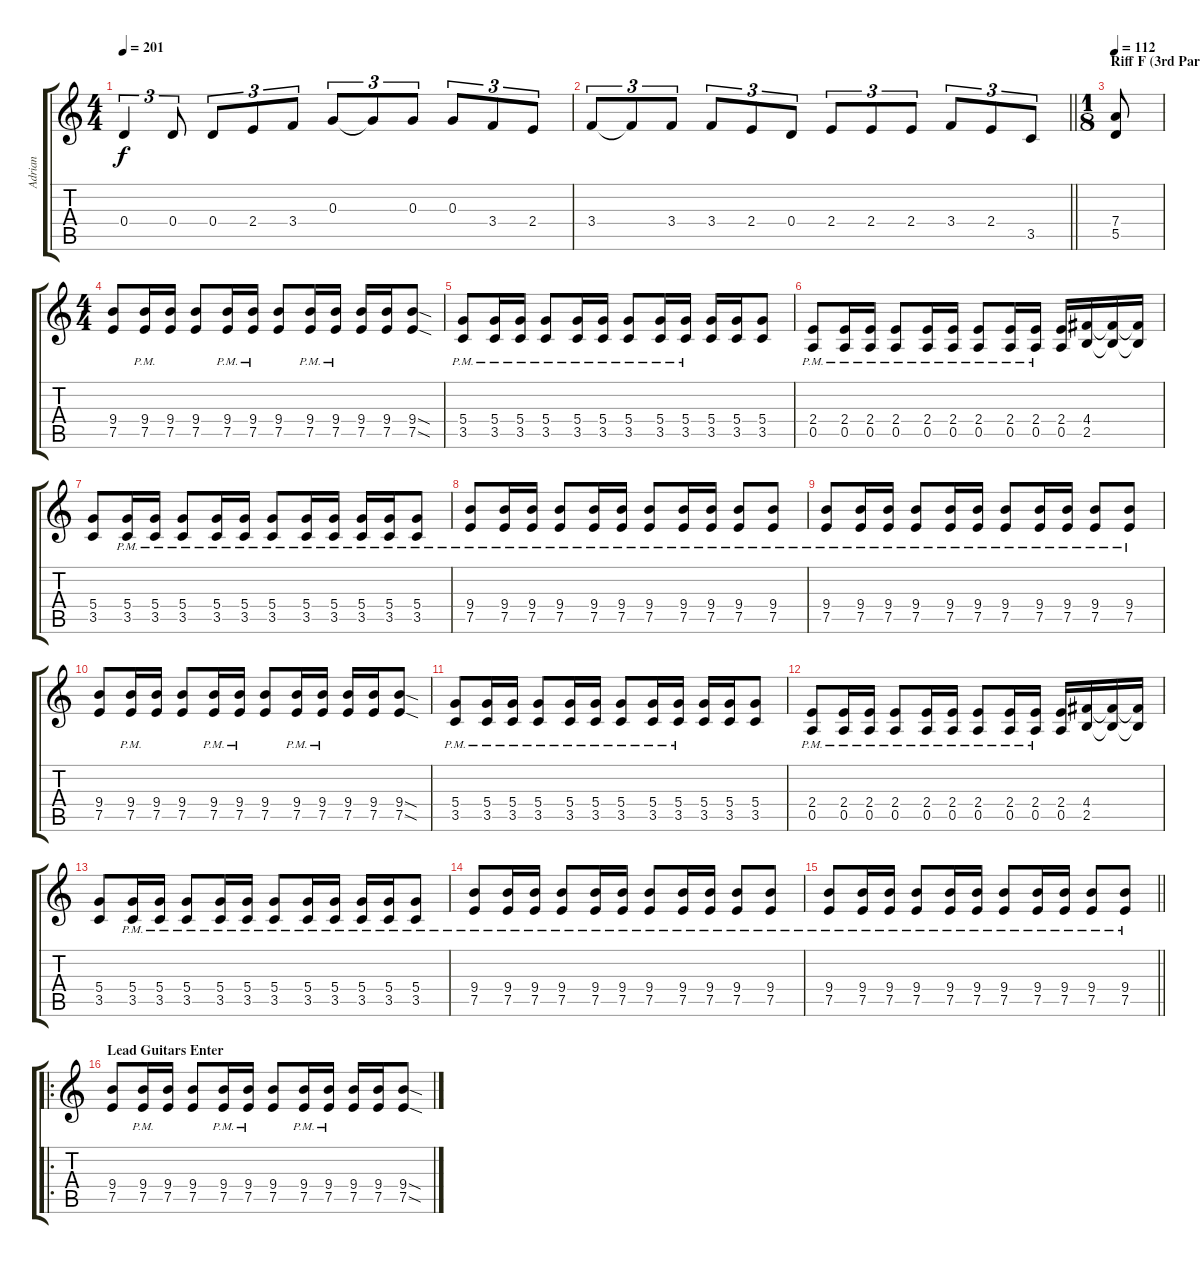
\track ("Adrian" "Adrian") {instrument distortionguitar}
\staff {score tabs}
\tuning (E4 B3 G3 D3 A2 E2) {hide}
\ts (4 4)
\tempo 201
\clef g2
\ks c
0.4.4{tu (3 2) dy f} 0.4.8{tu (3 2)} 0.4.8{tu (3 2)} 2.4.8{tu (3 2)} 3.4.8{tu (3 2)} 0.3.8{tu (3 2)} 0.3{t}.8{tu (3 2)} 0.3.8{tu (3 2)} 0.3.8{tu (3 2)} 3.4.8{tu (3 2)} 2.4.8{tu (3 2)} |
\barLineRight lightlight
3.4.8{tu (3 2)} 3.4{t}.8{tu (3 2)} 3.4.8{tu (3 2)} 3.4.8{tu (3 2)} 2.4.8{tu (3 2)} 0.4.8{tu (3 2)} 2.4.8{tu (3 2)} 2.4.8{tu (3 2)} 2.4.8{tu (3 2)} 3.4.8{tu (3 2)} 2.4.8{tu (3 2)} 3.5.8{tu (3 2)} |
\ts (1 8)
\section ("" "Riff F (3rd Part)")
\tempo 112
(7.4 5.5).8 |
\ts (4 4)
(9.4 7.5).8 (9.4{pm} 7.5{pm}).16 (9.4 7.5).16 (9.4 7.5).8 (9.4{pm} 7.5{pm}).16 (9.4{pm} 7.5{pm}).16 (9.4 7.5).8 (9.4{pm} 7.5{pm}).16 (9.4{pm} 7.5{pm}).16 (9.4 7.5).16 (9.4 7.5).16 (9.4{sod} 7.5{sod}).8 |
(5.4{pm} 3.5{pm}).8 (5.4{pm} 3.5{pm}).16 (5.4{pm} 3.5{pm}).16 (5.4{pm} 3.5{pm}).8 (5.4{pm} 3.5{pm}).16 (5.4{pm} 3.5{pm}).16 (5.4{pm} 3.5{pm}).8 (5.4{pm} 3.5{pm}).16 (5.4{pm} 3.5{pm}).16 (5.4 3.5).16 (5.4 3.5).16 (5.4 3.5).8 |
(2.4{pm} 0.5{pm}).8 (2.4{pm} 0.5{pm}).16 (2.4{pm} 0.5{pm}).16 (2.4{pm} 0.5{pm}).8 (2.4{pm} 0.5{pm}).16 (2.4{pm} 0.5{pm}).16 (2.4{pm} 0.5{pm}).8 (2.4{pm} 0.5{pm}).16 (2.4{pm} 0.5{pm}).16 (2.4 0.5).16 (4.4 2.5).16 (4.4{t} 2.5{t}).16 (4.4{t} 2.5{t}).16 |
(5.4 3.5).8 (5.4{pm} 3.5{pm}).16 (5.4{pm} 3.5{pm}).16 (5.4{pm} 3.5{pm}).8 (5.4{pm} 3.5{pm}).16 (5.4{pm} 3.5{pm}).16 (5.4{pm} 3.5{pm}).8 (5.4{pm} 3.5{pm}).16 (5.4{pm} 3.5{pm}).16 (5.4{pm} 3.5{pm}).16 (5.4{pm} 3.5{pm}).16 (5.4{pm} 3.5{pm}).8 |
(9.4{pm} 7.5{pm}).8 (9.4{pm} 7.5{pm}).16 (9.4{pm} 7.5{pm}).16 (9.4{pm} 7.5{pm}).8 (9.4{pm} 7.5{pm}).16 (9.4{pm} 7.5{pm}).16 (9.4{pm} 7.5{pm}).8 (9.4{pm} 7.5{pm}).16 (9.4{pm} 7.5{pm}).16 (9.4{pm} 7.5{pm}).8 (9.4{pm} 7.5{pm}).8 |
(9.4{pm} 7.5{pm}).8 (9.4{pm} 7.5{pm}).16 (9.4{pm} 7.5{pm}).16 (9.4{pm} 7.5{pm}).8 (9.4{pm} 7.5{pm}).16 (9.4{pm} 7.5{pm}).16 (9.4{pm} 7.5{pm}).8 (9.4{pm} 7.5{pm}).16 (9.4{pm} 7.5{pm}).16 (9.4{pm} 7.5{pm}).8 (9.4{pm} 7.5{pm}).8 |
(9.4 7.5).8 (9.4{pm} 7.5{pm}).16 (9.4 7.5).16 (9.4 7.5).8 (9.4{pm} 7.5{pm}).16 (9.4{pm} 7.5{pm}).16 (9.4 7.5).8 (9.4{pm} 7.5{pm}).16 (9.4{pm} 7.5{pm}).16 (9.4 7.5).16 (9.4 7.5).16 (9.4{sod} 7.5{sod}).8 |
(5.4{pm} 3.5{pm}).8 (5.4{pm} 3.5{pm}).16 (5.4{pm} 3.5{pm}).16 (5.4{pm} 3.5{pm}).8 (5.4{pm} 3.5{pm}).16 (5.4{pm} 3.5{pm}).16 (5.4{pm} 3.5{pm}).8 (5.4{pm} 3.5{pm}).16 (5.4{pm} 3.5{pm}).16 (5.4 3.5).16 (5.4 3.5).16 (5.4 3.5).8 |
(2.4{pm} 0.5{pm}).8 (2.4{pm} 0.5{pm}).16 (2.4{pm} 0.5{pm}).16 (2.4{pm} 0.5{pm}).8 (2.4{pm} 0.5{pm}).16 (2.4{pm} 0.5{pm}).16 (2.4{pm} 0.5{pm}).8 (2.4{pm} 0.5{pm}).16 (2.4{pm} 0.5{pm}).16 (2.4 0.5).16 (4.4 2.5).16 (4.4{t} 2.5{t}).16 (4.4{t} 2.5{t}).16 |
(5.4 3.5).8 (5.4{pm} 3.5{pm}).16 (5.4{pm} 3.5{pm}).16 (5.4{pm} 3.5{pm}).8 (5.4{pm} 3.5{pm}).16 (5.4{pm} 3.5{pm}).16 (5.4{pm} 3.5{pm}).8 (5.4{pm} 3.5{pm}).16 (5.4{pm} 3.5{pm}).16 (5.4{pm} 3.5{pm}).16 (5.4{pm} 3.5{pm}).16 (5.4{pm} 3.5{pm}).8 |
(9.4{pm} 7.5{pm}).8 (9.4{pm} 7.5{pm}).16 (9.4{pm} 7.5{pm}).16 (9.4{pm} 7.5{pm}).8 (9.4{pm} 7.5{pm}).16 (9.4{pm} 7.5{pm}).16 (9.4{pm} 7.5{pm}).8 (9.4{pm} 7.5{pm}).16 (9.4{pm} 7.5{pm}).16 (9.4{pm} 7.5{pm}).8 (9.4{pm} 7.5{pm}).8 |
\barLineRight lightlight
(9.4{pm} 7.5{pm}).8 (9.4{pm} 7.5{pm}).16 (9.4{pm} 7.5{pm}).16 (9.4{pm} 7.5{pm}).8 (9.4{pm} 7.5{pm}).16 (9.4{pm} 7.5{pm}).16 (9.4{pm} 7.5{pm}).8 (9.4{pm} 7.5{pm}).16 (9.4{pm} 7.5{pm}).16 (9.4{pm} 7.5{pm}).8 (9.4{pm} 7.5{pm}).8 |
\ro
\section ("" "Lead Guitars Enter")
(9.4 7.5).8 (9.4{pm} 7.5{pm}).16 (9.4 7.5).16 (9.4 7.5).8 (9.4{pm} 7.5{pm}).16 (9.4{pm} 7.5{pm}).16 (9.4 7.5).8 (9.4{pm} 7.5{pm}).16 (9.4{pm} 7.5{pm}).16 (9.4 7.5).16 (9.4 7.5).16 (9.4{sod} 7.5{sod}).8
